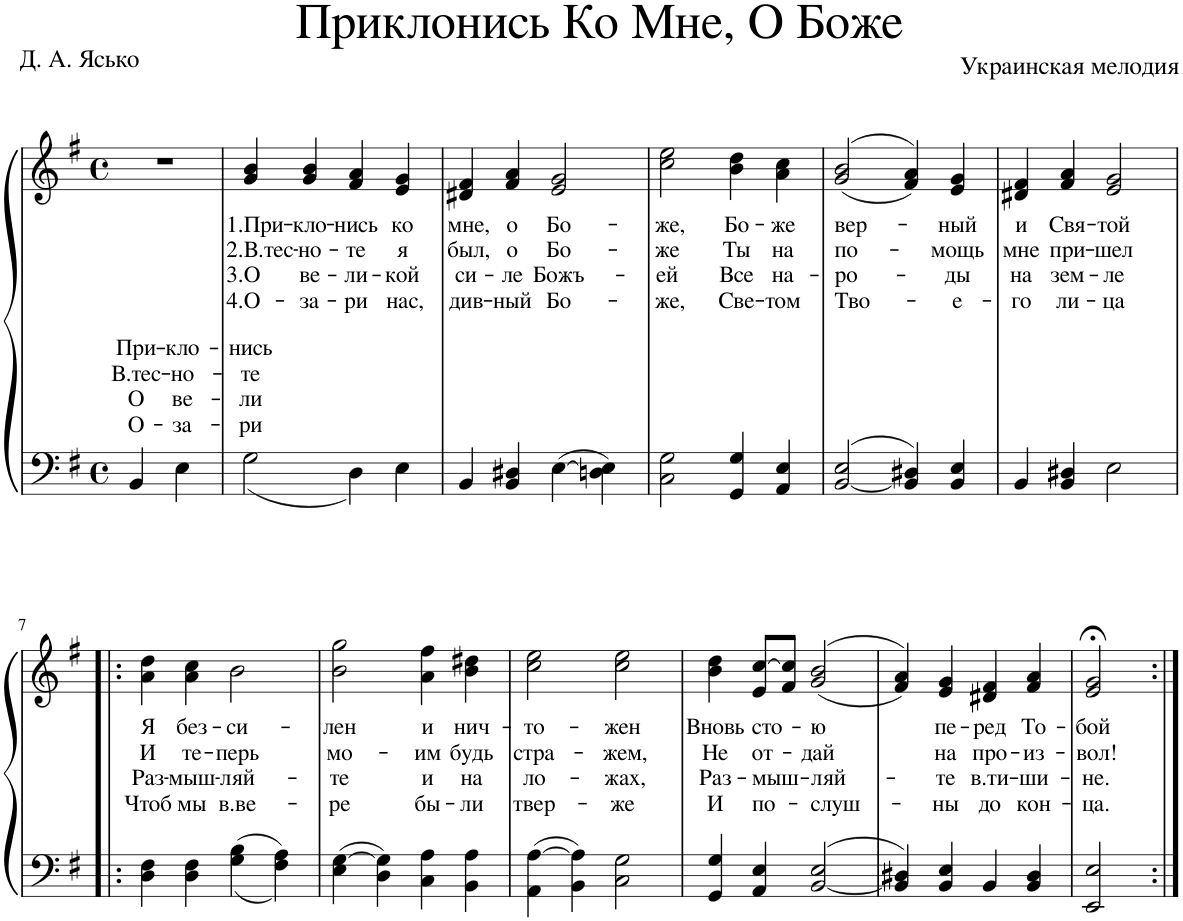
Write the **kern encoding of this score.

**kern	**text	**text	**text	**text	**kern	**text	**text	**text	**text
*part1	*part1	*part1	*part1	*part1	*part1	*part1	*part1	*part1	*part1
*staff2	*staff2	*staff2	*staff2	*staff2	*staff1	*staff1	*staff1	*staff1	*staff1
*I"Piano	*	*	*	*	*	*	*	*	*
*I'Pno.	*	*	*	*	*	*	*	*	*
*clefF4	*	*	*	*	*clefG2	*	*	*	*
*k[f#]	*	*	*	*	*k[f#]	*	*	*	*
*M4/4	*	*	*	*	*M4/4	*	*	*	*
*met(c)	*	*	*	*	*met(c)	*	*	*	*
=1	=1	=1	=1	=1	=1	=1	=1	=1	=1
!	!LO:LY:a	!LO:LY:a	!LO:LY:a	!LO:LY:a	!	!	!	!	!
4BB/	При-	В.тес-	О	О-	1r	.	.	.	.
!	!LO:LY:a	!LO:LY:a	!LO:LY:a	!LO:LY:a	!	!	!	!	!
4E\	-кло-	-но-	ве-	-за-	.	.	.	.	.
2ryy	.	.	.	.	.	.	.	.	.
=2	=2	=2	=2	=2	=2	=2	=2	=2	=2
!	!LO:LY:a	!LO:LY:a	!LO:LY:a	!LO:LY:a	!	!LO:LY:b	!LO:LY:b	!LO:LY:b	!LO:LY:b
2G\	-нись	-те	-ли	-ри	4g/ 4b/	1.При-	2.В.тес-	3.О	4.О-
!	!	!	!	!	!	!LO:LY:b	!LO:LY:b	!LO:LY:b	!LO:LY:b
.	.	.	.	.	4g/ 4b/	-кло-	-но-	ве-	-за-
!	!	!	!	!	!	!LO:LY:b	!LO:LY:b	!LO:LY:b	!LO:LY:b
4D\	.	.	.	.	4f#/ 4a/	-нись	-те	-ли-	-ри
!	!	!	!	!	!	!LO:LY:b	!LO:LY:b	!LO:LY:b	!LO:LY:b
4E\	.	.	.	.	4e/ 4g/	ко	я	-кой	нас,
=3	=3	=3	=3	=3	=3	=3	=3	=3	=3
!	!	!	!	!	!	!LO:LY:b	!LO:LY:b	!LO:LY:b	!LO:LY:b
4BB/	.	.	.	.	4d#X/ 4f#/	мне,	был,	си-	див-
!	!	!	!	!	!	!LO:LY:b	!LO:LY:b	!LO:LY:b	!LO:LY:b
4BB/ 4D#X/	.	.	.	.	4f#/ 4a/	о	о	-ле	-ный
!	!	!	!	!	!	!LO:LY:b	!LO:LY:b	!LO:LY:b	!LO:LY:b
[4E\	.	.	.	.	2e/ 2g/	Бо-	Бо-	Божъ-	Бо-
4Dn\ 4E\]	.	.	.	.	.	.	.	.	.
=4	=4	=4	=4	=4	=4	=4	=4	=4	=4
!	!	!	!	!	!	!LO:LY:b	!LO:LY:b	!LO:LY:b	!LO:LY:b
2C\ 2G\	.	.	.	.	2cc\ 2ee\	-же,	-же	-ей	-же,
!	!	!	!	!	!	!LO:LY:b	!LO:LY:b	!LO:LY:b	!LO:LY:b
4GG/ 4G/	.	.	.	.	4b\ 4dd\	Бо-	Ты	Все	Све-
!	!	!	!	!	!	!LO:LY:b	!LO:LY:b	!LO:LY:b	!LO:LY:b
4AA/ 4E/	.	.	.	.	4a\ 4cc\	-же	на	на-	-том
=5	=5	=5	=5	=5	=5	=5	=5	=5	=5
!	!	!	!	!	!	!LO:LY:b	!LO:LY:b	!LO:LY:b	!LO:LY:b
[2BB/ 2E/	.	.	.	.	(>(2g/ 2b/	вер-	по-	-ро-	Тво-
4BB/] 4D#X/	.	.	.	.	4f#/ 4a/))	.	.	.	.
!	!	!	!	!	!	!LO:LY:b	!LO:LY:b	!LO:LY:b	!LO:LY:b
4BB/ 4E/	.	.	.	.	4e/ 4g/	-ный	-мощь	-ды	-е-
=6	=6	=6	=6	=6	=6	=6	=6	=6	=6
!	!	!	!	!	!	!LO:LY:b	!LO:LY:b	!LO:LY:b	!LO:LY:b
4BB/	.	.	.	.	4d#X/ 4f#/	и	мне	на	-го
!	!	!	!	!	!	!LO:LY:b	!LO:LY:b	!LO:LY:b	!LO:LY:b
4BB/ 4D#X/	.	.	.	.	4f#/ 4a/	Свя-	при-	зем-	ли-
!	!	!	!	!	!	!LO:LY:b	!LO:LY:b	!LO:LY:b	!LO:LY:b
2E\	.	.	.	.	2e/ 2g/	-той	-шел	-ле	-ца
!!LO:LB:g=z
=7!|:	=7!|:	=7!|:	=7!|:	=7!|:	=7!|:	=7!|:	=7!|:	=7!|:	=7!|:
!	!	!	!	!	!	!LO:LY:b	!LO:LY:b	!LO:LY:b	!LO:LY:b
4D\ 4F#\	.	.	.	.	4a\ 4dd\	Я	И	Раз-	Чтоб
!	!	!	!	!	!	!LO:LY:b	!LO:LY:b	!LO:LY:b	!LO:LY:b
4D\ 4F#\	.	.	.	.	4a\ 4cc\	без-	те-	-мыш-	мы
!	!	!	!	!	!	!LO:LY:b	!LO:LY:b	!LO:LY:b	!LO:LY:b
4G\ 4B\	.	.	.	.	2b\	-си-	-перь	-ляй-	в.ве-
4F#\ 4A\	.	.	.	.	.	.	.	.	.
=8	=8	=8	=8	=8	=8	=8	=8	=8	=8
!	!	!	!	!	!	!LO:LY:b	!LO:LY:b	!LO:LY:b	!LO:LY:b
4E\ [4G\	.	.	.	.	2b\ 2gg\	-лен	мо-	-те	-ре
4D\ 4G\]	.	.	.	.	.	.	.	.	.
!	!	!	!	!	!	!LO:LY:b	!LO:LY:b	!LO:LY:b	!LO:LY:b
4C\ 4A\	.	.	.	.	4a\ 4ff#\	и	-им	и	бы-
!	!	!	!	!	!	!LO:LY:b	!LO:LY:b	!LO:LY:b	!LO:LY:b
4BB\ 4A\	.	.	.	.	4b\ 4dd#X\	нич-	будь	на	-ли
=9	=9	=9	=9	=9	=9	=9	=9	=9	=9
!	!	!	!	!	!	!LO:LY:b	!LO:LY:b	!LO:LY:b	!LO:LY:b
4AA\ [4A\	.	.	.	.	2cc\ 2ee\	-то-	стра-	ло-	твер-
4BB\ 4A\]	.	.	.	.	.	.	.	.	.
!	!	!	!	!	!	!LO:LY:b	!LO:LY:b	!LO:LY:b	!LO:LY:b
2C\ 2G\	.	.	.	.	2cc\ 2ee\	-жен	-жем,	-жах,	-же
=10	=10	=10	=10	=10	=10	=10	=10	=10	=10
!	!	!	!	!	!	!LO:LY:b	!LO:LY:b	!LO:LY:b	!LO:LY:b
4GG/ 4G/	.	.	.	.	4b\ 4dd\	Вновь	Не	Раз-	И
!	!	!	!	!	!	!LO:LY:b	!LO:LY:b	!LO:LY:b	!LO:LY:b
4AA/ 4E/	.	.	.	.	8e/ [8cc/L	сто-	от-	-мыш-	по-
.	.	.	.	.	8f#/ 8cc/]J	.	.	.	.
!	!	!	!	!	!	!LO:LY:b	!LO:LY:b	!LO:LY:b	!LO:LY:b
[2BB/ 2E/	.	.	.	.	(>(2g/ 2b/	-ю	-дай	-ляй-	-слуш-
=11	=11	=11	=11	=11	=11	=11	=11	=11	=11
4BB/] 4D#X/	.	.	.	.	4f#/ 4a/))	.	.	.	.
!	!	!	!	!	!	!LO:LY:b	!LO:LY:b	!LO:LY:b	!LO:LY:b
4BB/ 4E/	.	.	.	.	4e/ 4g/	пе-	на	-те	-ны
!	!	!	!	!	!	!LO:LY:b	!LO:LY:b	!LO:LY:b	!LO:LY:b
4BB/	.	.	.	.	4d#X/ 4f#/	-ред	про-	в.ти-	до
!	!	!	!	!	!	!LO:LY:b	!LO:LY:b	!LO:LY:b	!LO:LY:b
4BB/ 4D#/	.	.	.	.	4f#/ 4a/	То-	-из-	-ши-	кон-
=12	=12	=12	=12	=12	=12	=12	=12	=12	=12
!	!	!	!	!	!	!LO:LY:b	!LO:LY:b	!LO:LY:b	!LO:LY:b
2EE/ 2E/	.	.	.	.	2e/;< 2g/;<	-бой	-вол!	-не.	-ца.
=:|!	=:|!	=:|!	=:|!	=:|!	=:|!	=:|!	=:|!	=:|!	=:|!
*-	*-	*-	*-	*-	*-	*-	*-	*-	*-
